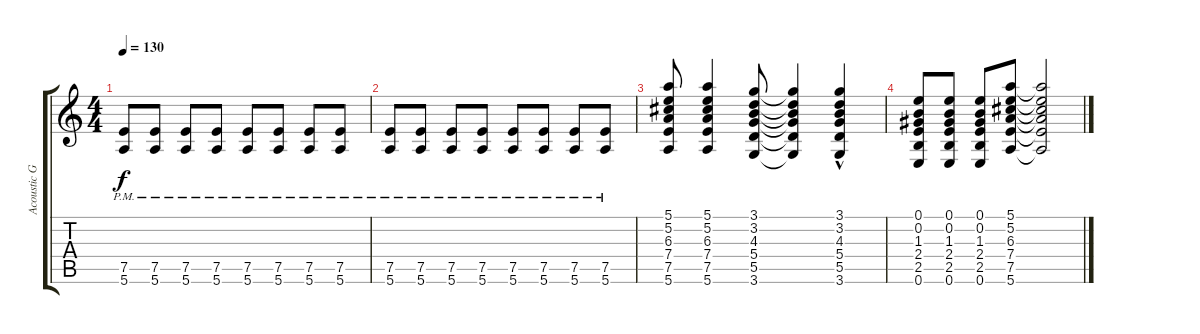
\track ("Acoustic Guitar" "Acoustic G") {instrument acousticguitarnylon}
\staff {score tabs}
\tuning (E4 B3 G3 D3 A2 E2) {hide}
\ts (4 4)
\tempo 130
\clef g2
\ks c
(7.5{pm} 5.6{pm}).8{dy f} (7.5{pm} 5.6{pm}).8 (7.5{pm} 5.6{pm}).8 (7.5{pm} 5.6{pm}).8 (7.5{pm} 5.6{pm}).8 (7.5{pm} 5.6{pm}).8 (7.5{pm} 5.6{pm}).8 (7.5{pm} 5.6{pm}).8 |
(7.5{pm} 5.6{pm}).8 (7.5{pm} 5.6{pm}).8 (7.5{pm} 5.6{pm}).8 (7.5{pm} 5.6{pm}).8 (7.5{pm} 5.6{pm}).8 (7.5{pm} 5.6{pm}).8 (7.5{pm} 5.6{pm}).8 (7.5{pm} 5.6{pm}).8 |
(5.1 5.2 6.3 7.4 7.5 5.6).8 (5.1 5.2 6.3 7.4 7.5 5.6).4 (3.1 3.2 4.3 5.4 5.5 3.6).8 (3.1{t} 3.2{t} 4.3{t} 5.4{t} 5.5{t} 3.6{t}).4 (3.1{hac} 3.2{hac} 4.3{hac} 5.4{hac} 5.5{hac} 3.6{hac}).4 |
(0.1 0.2 1.3 2.4 2.5 0.6).8 (0.1 0.2 1.3 2.4 2.5 0.6).8 (0.1 0.2 1.3 2.4 2.5 0.6).8 (5.1 5.2 6.3 7.4 7.5 5.6).8 (5.1{t} 5.2{t} 6.3{t} 7.4{t} 7.5{t} 5.6{t}).2
